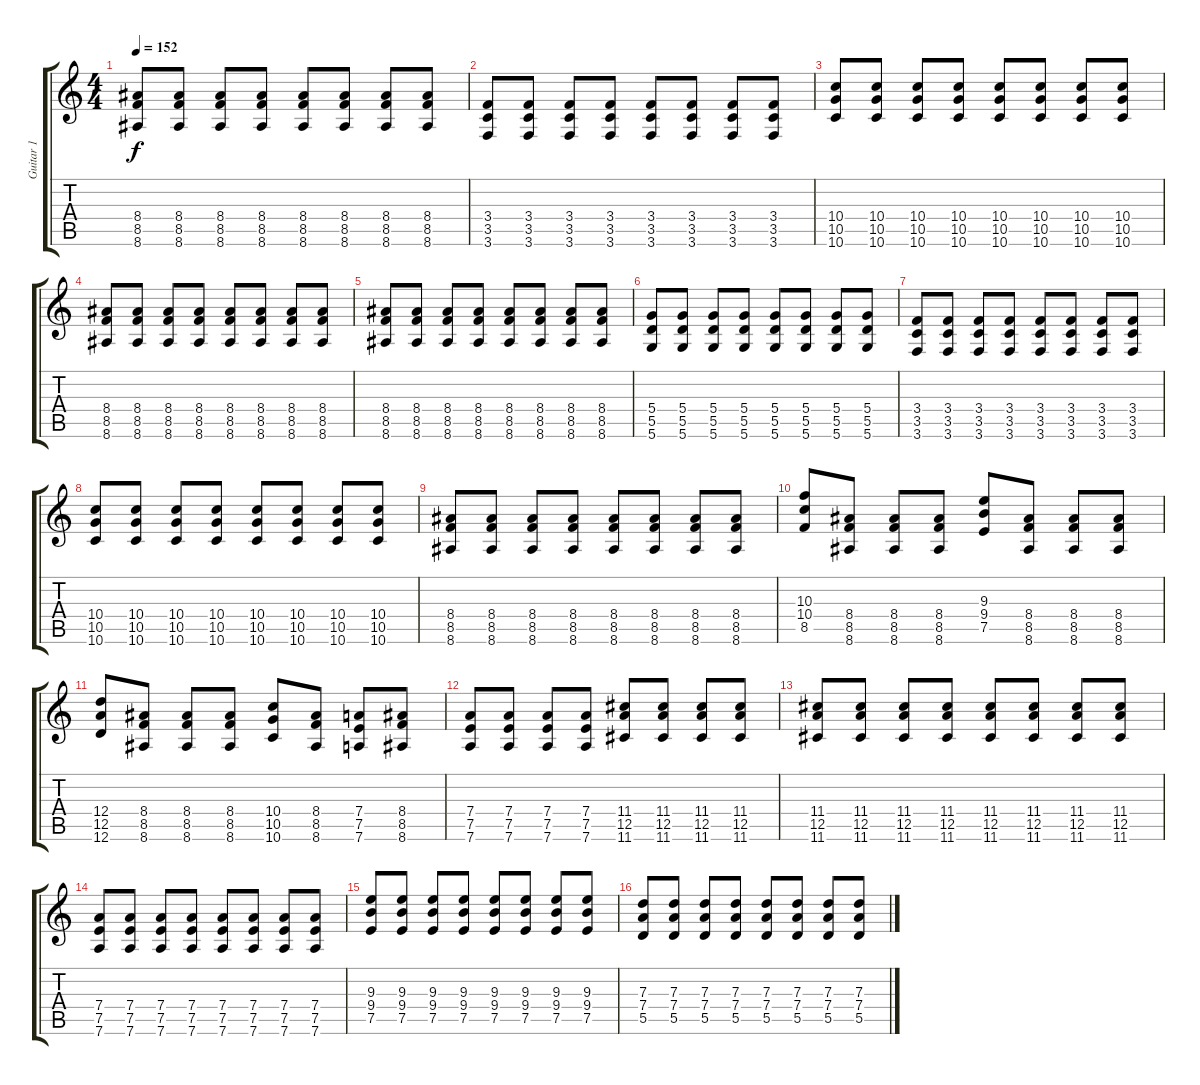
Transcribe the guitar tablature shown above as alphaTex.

\track ("Guitar 1" "Guitar 1") {instrument distortionguitar}
\staff {score tabs}
\tuning (E4 B3 G3 D3 A2 D2) {hide}
\ts (4 4)
\tempo 152
\clef g2
\ks c
(8.4 8.5 8.6).8{dy f} (8.4 8.5 8.6).8 (8.4 8.5 8.6).8 (8.4 8.5 8.6).8 (8.4 8.5 8.6).8 (8.4 8.5 8.6).8 (8.4 8.5 8.6).8 (8.4 8.5 8.6).8 |
(3.4 3.5 3.6).8 (3.4 3.5 3.6).8 (3.4 3.5 3.6).8 (3.4 3.5 3.6).8 (3.4 3.5 3.6).8 (3.4 3.5 3.6).8 (3.4 3.5 3.6).8 (3.4 3.5 3.6).8 |
(10.4 10.5 10.6).8 (10.4 10.5 10.6).8 (10.4 10.5 10.6).8 (10.4 10.5 10.6).8 (10.4 10.5 10.6).8 (10.4 10.5 10.6).8 (10.4 10.5 10.6).8 (10.4 10.5 10.6).8 |
(8.4 8.5 8.6).8 (8.4 8.5 8.6).8 (8.4 8.5 8.6).8 (8.4 8.5 8.6).8 (8.4 8.5 8.6).8 (8.4 8.5 8.6).8 (8.4 8.5 8.6).8 (8.4 8.5 8.6).8 |
(8.4 8.5 8.6).8 (8.4 8.5 8.6).8 (8.4 8.5 8.6).8 (8.4 8.5 8.6).8 (8.4 8.5 8.6).8 (8.4 8.5 8.6).8 (8.4 8.5 8.6).8 (8.4 8.5 8.6).8 |
(5.4 5.5 5.6).8 (5.4 5.5 5.6).8 (5.4 5.5 5.6).8 (5.4 5.5 5.6).8 (5.4 5.5 5.6).8 (5.4 5.5 5.6).8 (5.4 5.5 5.6).8 (5.4 5.5 5.6).8 |
(3.4 3.5 3.6).8 (3.4 3.5 3.6).8 (3.4 3.5 3.6).8 (3.4 3.5 3.6).8 (3.4 3.5 3.6).8 (3.4 3.5 3.6).8 (3.4 3.5 3.6).8 (3.4 3.5 3.6).8 |
(10.4 10.5 10.6).8 (10.4 10.5 10.6).8 (10.4 10.5 10.6).8 (10.4 10.5 10.6).8 (10.4 10.5 10.6).8 (10.4 10.5 10.6).8 (10.4 10.5 10.6).8 (10.4 10.5 10.6).8 |
(8.4 8.5 8.6).8 (8.4 8.5 8.6).8 (8.4 8.5 8.6).8 (8.4 8.5 8.6).8 (8.4 8.5 8.6).8 (8.4 8.5 8.6).8 (8.4 8.5 8.6).8 (8.4 8.5 8.6).8 |
(10.3 10.4 8.5).8 (8.4 8.5 8.6).8 (8.4 8.5 8.6).8 (8.4 8.5 8.6).8 (9.3 9.4 7.5).8 (8.4 8.5 8.6).8 (8.4 8.5 8.6).8 (8.4 8.5 8.6).8 |
(12.4 12.5 12.6).8 (8.4 8.5 8.6).8 (8.4 8.5 8.6).8 (8.4 8.5 8.6).8 (10.4 10.5 10.6).8 (8.4 8.5 8.6).8 (7.4 7.5 7.6).8 (8.4 8.5 8.6).8 |
(7.4 7.5 7.6).8 (7.4 7.5 7.6).8 (7.4 7.5 7.6).8 (7.4 7.5 7.6).8 (11.4 12.5 11.6).8 (11.4 12.5 11.6).8 (11.4 12.5 11.6).8 (11.4 12.5 11.6).8 |
(11.4 12.5 11.6).8 (11.4 12.5 11.6).8 (11.4 12.5 11.6).8 (11.4 12.5 11.6).8 (11.4 12.5 11.6).8 (11.4 12.5 11.6).8 (11.4 12.5 11.6).8 (11.4 12.5 11.6).8 |
(7.4 7.5 7.6).8 (7.4 7.5 7.6).8 (7.4 7.5 7.6).8 (7.4 7.5 7.6).8 (7.4 7.5 7.6).8 (7.4 7.5 7.6).8 (7.4 7.5 7.6).8 (7.4 7.5 7.6).8 |
(9.3 9.4 7.5).8 (9.3 9.4 7.5).8 (9.3 9.4 7.5).8 (9.3 9.4 7.5).8 (9.3 9.4 7.5).8 (9.3 9.4 7.5).8 (9.3 9.4 7.5).8 (9.3 9.4 7.5).8 |
(7.3 7.4 5.5).8 (7.3 7.4 5.5).8 (7.3 7.4 5.5).8 (7.3 7.4 5.5).8 (7.3 7.4 5.5).8 (7.3 7.4 5.5).8 (7.3 7.4 5.5).8 (7.3 7.4 5.5).8
